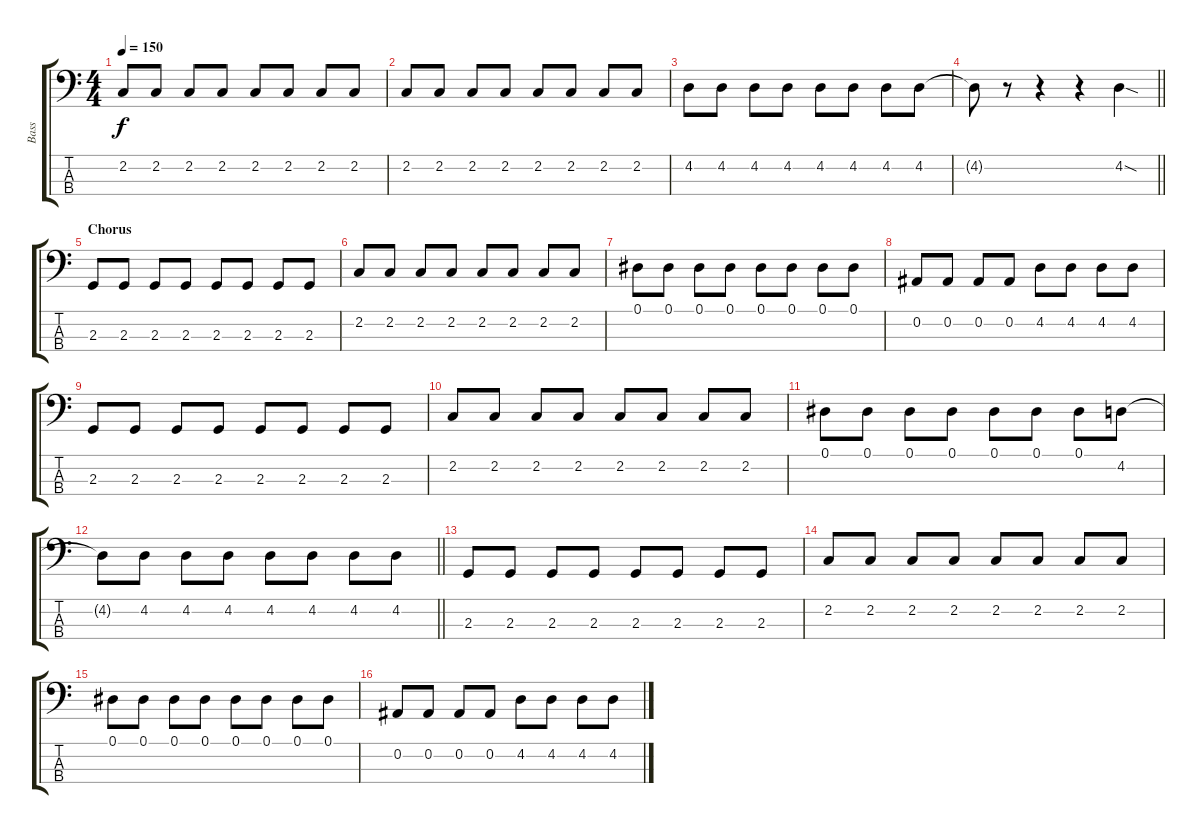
\track ("Bass" "Bass") {instrument electricbasspick}
\staff {score tabs}
\tuning (Eb2 Bb1 F1 C1) {hide}
\ts (4 4)
\tempo 150
\clef f4
\ks c
2.2.8{dy f} 2.2.8 2.2.8 2.2.8 2.2.8 2.2.8 2.2.8 2.2.8 |
2.2.8 2.2.8 2.2.8 2.2.8 2.2.8 2.2.8 2.2.8 2.2.8 |
4.2.8 4.2.8 4.2.8 4.2.8 4.2.8 4.2.8 4.2.8 4.2.8 |
\barLineRight lightlight
4.2{t}.8 r.8 r.4 r.4 4.2{sod}.4 |
\section ("" "Chorus")
2.3.8 2.3.8 2.3.8 2.3.8 2.3.8 2.3.8 2.3.8 2.3.8 |
2.2.8 2.2.8 2.2.8 2.2.8 2.2.8 2.2.8 2.2.8 2.2.8 |
0.1.8 0.1.8 0.1.8 0.1.8 0.1.8 0.1.8 0.1.8 0.1.8 |
0.2.8 0.2.8 0.2.8 0.2.8 4.2.8 4.2.8 4.2.8 4.2.8 |
2.3.8 2.3.8 2.3.8 2.3.8 2.3.8 2.3.8 2.3.8 2.3.8 |
2.2.8 2.2.8 2.2.8 2.2.8 2.2.8 2.2.8 2.2.8 2.2.8 |
0.1.8 0.1.8 0.1.8 0.1.8 0.1.8 0.1.8 0.1.8 4.2.8 |
\barLineRight lightlight
4.2{t}.8 4.2.8 4.2.8 4.2.8 4.2.8 4.2.8 4.2.8 4.2.8 |
2.3.8 2.3.8 2.3.8 2.3.8 2.3.8 2.3.8 2.3.8 2.3.8 |
2.2.8 2.2.8 2.2.8 2.2.8 2.2.8 2.2.8 2.2.8 2.2.8 |
0.1.8 0.1.8 0.1.8 0.1.8 0.1.8 0.1.8 0.1.8 0.1.8 |
0.2.8 0.2.8 0.2.8 0.2.8 4.2.8 4.2.8 4.2.8 4.2.8
